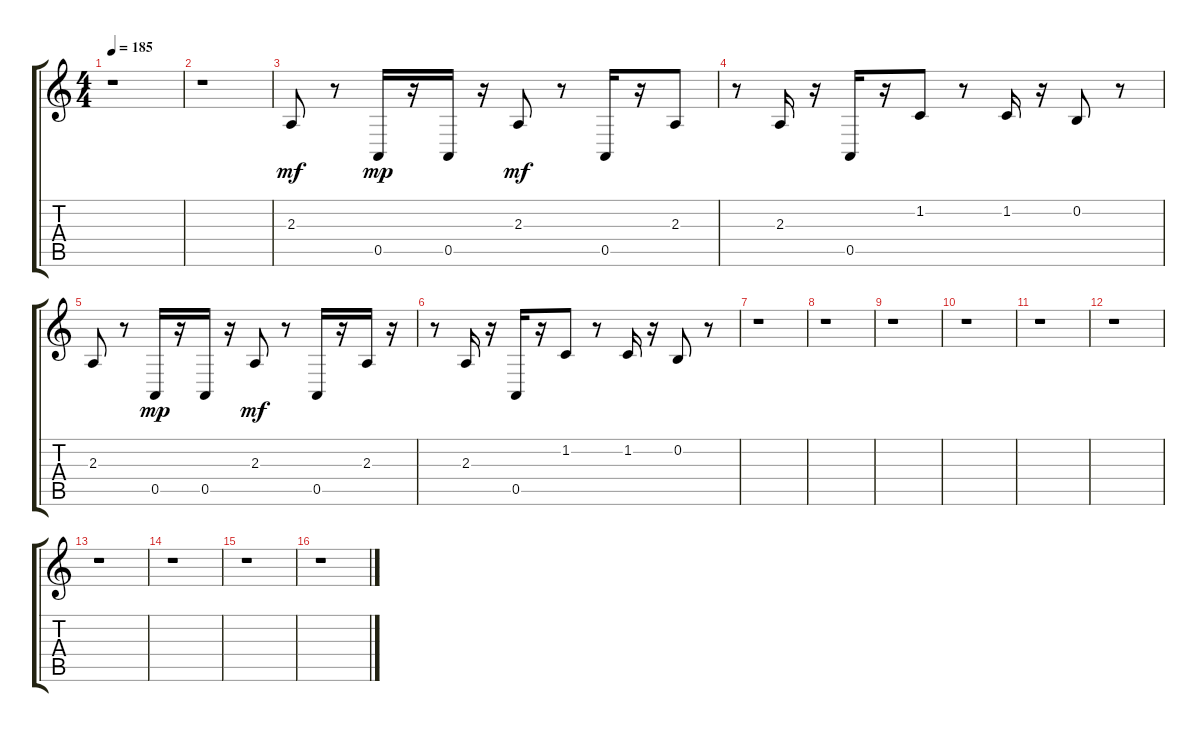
\track "" {instrument harpsichord}
\staff {score tabs}
\tuning (E4 B3 G3 D3 A2 E2) {hide}
\ts (4 4)
\tempo 185
\clef g2
\ks c
r.1{dy mf} |
r.1 |
2.3.8 r.8 0.5.16{dy mp} r.16 0.5.16 r.16 2.3.8{dy mf} r.8 0.5.16 r.16 2.3.8 |
r.8 2.3.16 r.16 0.5.16 r.16 1.2.8 r.8 1.2.16 r.16 0.2.8 r.8 |
2.3.8 r.8 0.5.16{dy mp} r.16 0.5.16 r.16 2.3.8{dy mf} r.8 0.5.16 r.16 2.3.16 r.16 |
r.8 2.3.16 r.16 0.5.16 r.16 1.2.8 r.8 1.2.16 r.16 0.2.8 r.8 |
r.1 |
r.1 |
r.1 |
r.1 |
r.1 |
r.1 |
r.1 |
r.1 |
r.1 |
r.1
